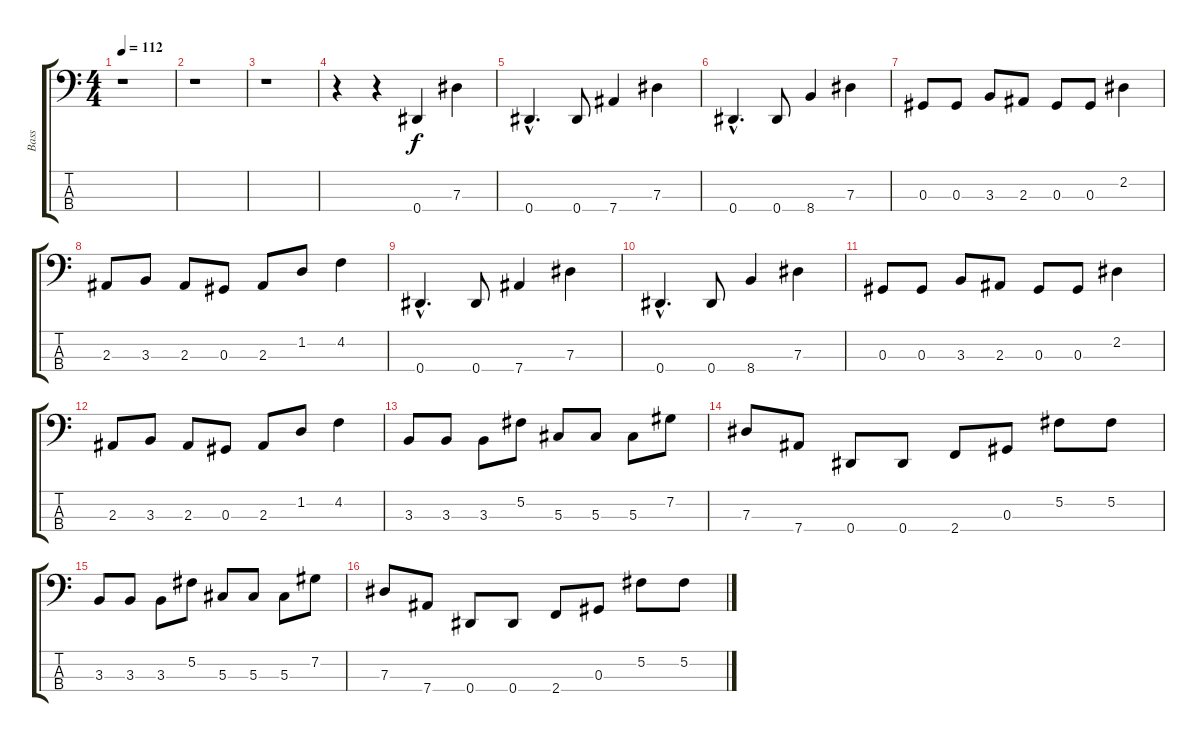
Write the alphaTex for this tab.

\track ("Bass" "Bass") {instrument electricbassfinger}
\staff {score tabs}
\tuning (Gb2 Db2 Ab1 Eb1) {hide}
\ts (4 4)
\tempo 112
\clef f4
\ks c
r.1{dy f instrument electricbassfinger} |
r.1 |
r.1 |
r.4 r.4 0.4.4 7.3.4 |
0.4{hac}.4{d} 0.4.8 7.4.4 7.3.4 |
0.4{hac}.4{d} 0.4.8 8.4.4 7.3.4 |
0.3.8 0.3.8 3.3.8 2.3.8 0.3.8 0.3.8 2.2.4 |
2.3.8 3.3.8 2.3.8 0.3.8 2.3.8 1.2.8 4.2.4 |
0.4{hac}.4{d} 0.4.8 7.4.4 7.3.4 |
0.4{hac}.4{d} 0.4.8 8.4.4 7.3.4 |
0.3.8 0.3.8 3.3.8 2.3.8 0.3.8 0.3.8 2.2.4 |
2.3.8 3.3.8 2.3.8 0.3.8 2.3.8 1.2.8 4.2.4 |
3.3.8 3.3.8 3.3.8 5.2.8 5.3.8 5.3.8 5.3.8 7.2.8 |
7.3.8 7.4.8 0.4.8 0.4.8 2.4.8 0.3.8 5.2.8 5.2.8 |
3.3.8 3.3.8 3.3.8 5.2.8 5.3.8 5.3.8 5.3.8 7.2.8 |
7.3.8 7.4.8 0.4.8 0.4.8 2.4.8 0.3.8 5.2.8 5.2.8
